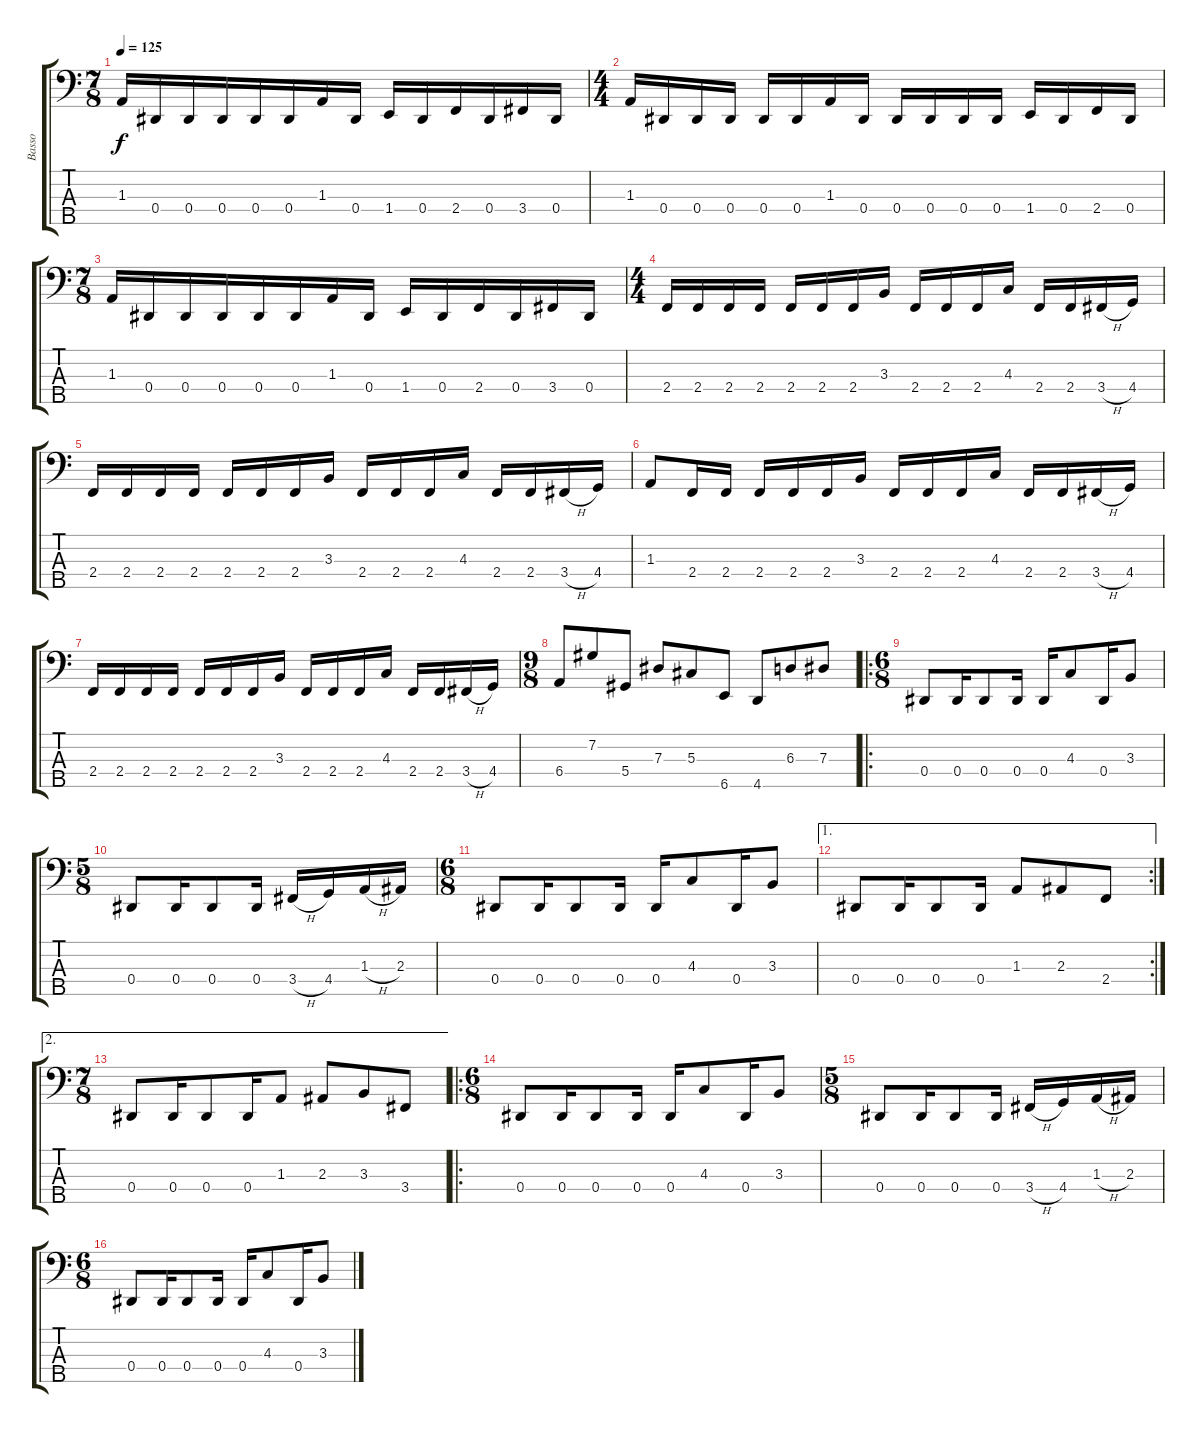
\track ("Basso" "Basso") {instrument slapbass2}
\staff {score tabs}
\tuning (Gb2 Db2 Ab1 Eb1 Bb0) {hide}
\ts (7 8)
\tempo 125
\clef f4
\ks c
1.3.16{dy f} 0.4.16 0.4.16 0.4.16 0.4.16 0.4.16 1.3.16 0.4.16 1.4.16 0.4.16 2.4.16 0.4.16 3.4.16 0.4.16 |
\ts (4 4)
1.3.16 0.4.16 0.4.16 0.4.16 0.4.16 0.4.16 1.3.16 0.4.16 0.4.16 0.4.16 0.4.16 0.4.16 1.4.16 0.4.16 2.4.16 0.4.16 |
\ts (7 8)
1.3.16 0.4.16 0.4.16 0.4.16 0.4.16 0.4.16 1.3.16 0.4.16 1.4.16 0.4.16 2.4.16 0.4.16 3.4.16 0.4.16 |
\ts (4 4)
2.4.16 2.4.16 2.4.16 2.4.16 2.4.16 2.4.16 2.4.16 3.3.16 2.4.16 2.4.16 2.4.16 4.3.16 2.4.16 2.4.16 3.4{h}.16 4.4.16 |
2.4.16 2.4.16 2.4.16 2.4.16 2.4.16 2.4.16 2.4.16 3.3.16 2.4.16 2.4.16 2.4.16 4.3.16 2.4.16 2.4.16 3.4{h}.16 4.4.16 |
1.3.8 2.4.16 2.4.16 2.4.16 2.4.16 2.4.16 3.3.16 2.4.16 2.4.16 2.4.16 4.3.16 2.4.16 2.4.16 3.4{h}.16 4.4.16 |
2.4.16 2.4.16 2.4.16 2.4.16 2.4.16 2.4.16 2.4.16 3.3.16 2.4.16 2.4.16 2.4.16 4.3.16 2.4.16 2.4.16 3.4{h}.16 4.4.16 |
\ts (9 8)
6.4.8 7.2.8 5.4.8 7.3.8 5.3.8 6.5.8 4.5.8 6.3.8 7.3.8 |
\ro
\ts (6 8)
0.4.8 0.4.16 0.4.8 0.4.16 0.4.16 4.3.8 0.4.16 3.3.8 |
\ts (5 8)
0.4.8 0.4.16 0.4.8 0.4.16 3.4{h}.16 4.4.16 1.3{h}.16 2.3.16 |
\ts (6 8)
0.4.8 0.4.16 0.4.8 0.4.16 0.4.16 4.3.8 0.4.16 3.3.8 |
\ae 1
\rc 2
0.4.8 0.4.16 0.4.8 0.4.16 1.3.8 2.3.8 2.4.8 |
\ae 2
\ts (7 8)
0.4.8 0.4.16 0.4.8 0.4.16 1.3.8 2.3.8 3.3.8 3.4.8 |
\ro
\ts (6 8)
0.4.8 0.4.16 0.4.8 0.4.16 0.4.16 4.3.8 0.4.16 3.3.8 |
\ts (5 8)
0.4.8 0.4.16 0.4.8 0.4.16 3.4{h}.16 4.4.16 1.3{h}.16 2.3.16 |
\ts (6 8)
0.4.8 0.4.16 0.4.8 0.4.16 0.4.16 4.3.8 0.4.16 3.3.8
